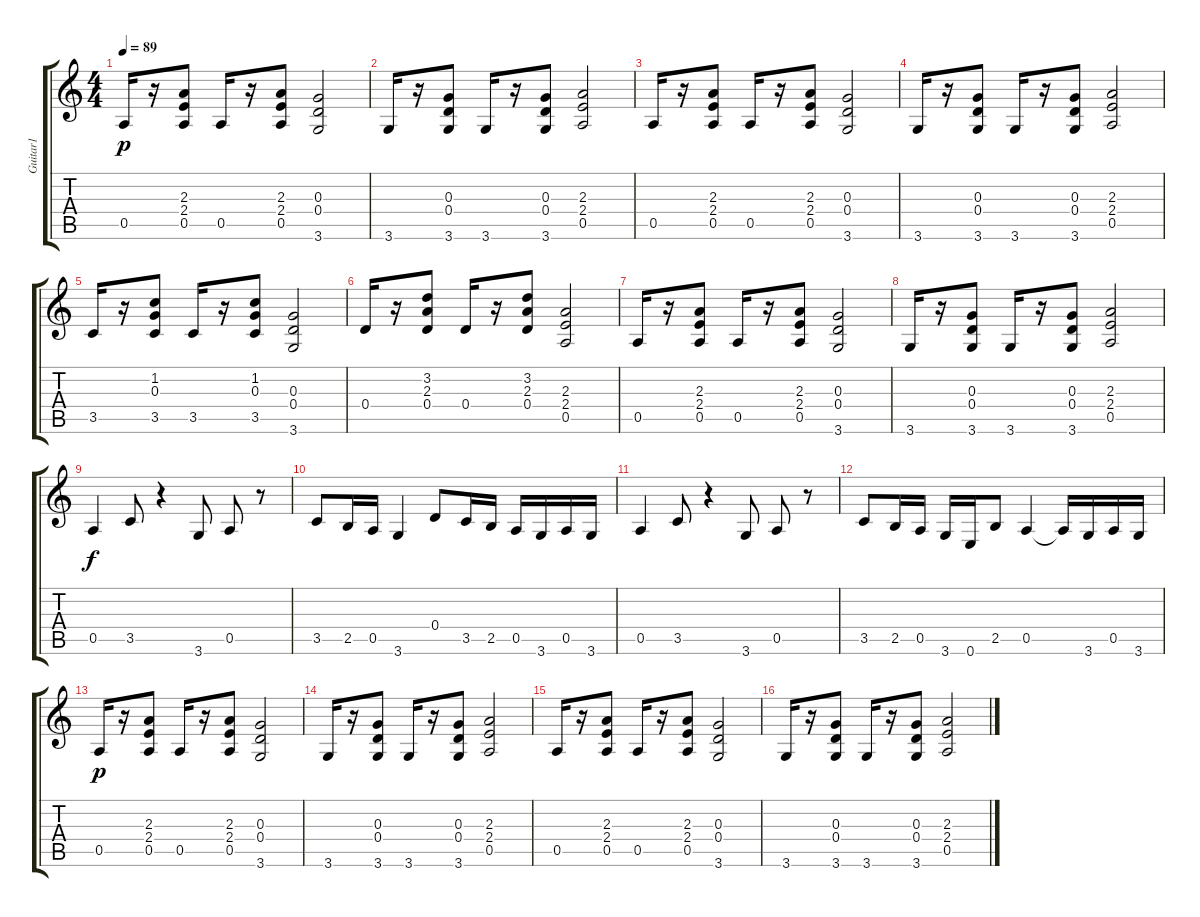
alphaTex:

\track ("Guitar1" "Guitar1") {instrument overdrivenguitar}
\staff {score tabs}
\tuning (E4 B3 G3 D3 A2 E2) {hide}
\ts (4 4)
\tempo 89
\clef g2
\ks c
0.5.16{dy p} r.16 (2.3 2.4 0.5).8 0.5.16 r.16 (2.3 2.4 0.5).8 (0.3 0.4 3.6).2 |
3.6.16 r.16 (0.3 0.4 3.6).8 3.6.16 r.16 (0.3 0.4 3.6).8 (2.3 2.4 0.5).2 |
0.5.16 r.16 (2.3 2.4 0.5).8 0.5.16 r.16 (2.3 2.4 0.5).8 (0.3 0.4 3.6).2 |
3.6.16 r.16 (0.3 0.4 3.6).8 3.6.16 r.16 (0.3 0.4 3.6).8 (2.3 2.4 0.5).2 |
3.5.16 r.16 (1.2 0.3 3.5).8 3.5.16 r.16 (1.2 0.3 3.5).8 (0.3 0.4 3.6).2 |
0.4.16 r.16 (3.2 2.3 0.4).8 0.4.16 r.16 (3.2 2.3 0.4).8 (2.3 2.4 0.5).2 |
0.5.16 r.16 (2.3 2.4 0.5).8 0.5.16 r.16 (2.3 2.4 0.5).8 (0.3 0.4 3.6).2 |
3.6.16 r.16 (0.3 0.4 3.6).8 3.6.16 r.16 (0.3 0.4 3.6).8 (2.3 2.4 0.5).2 |
0.5.4{dy f} 3.5.8 r.4 3.6.8 0.5.8 r.8 |
3.5.8 2.5.16 0.5.16 3.6.4 0.4.8 3.5.16 2.5.16 0.5.16 3.6.16 0.5.16 3.6.16 |
0.5.4 3.5.8 r.4 3.6.8 0.5.8 r.8 |
3.5.8 2.5.16 0.5.16 3.6.16 0.6.16 2.5.8 0.5.4 0.5{t}.16 3.6.16 0.5.16 3.6.16 |
0.5.16{dy p} r.16 (2.3 2.4 0.5).8 0.5.16 r.16 (2.3 2.4 0.5).8 (0.3 0.4 3.6).2 |
3.6.16 r.16 (0.3 0.4 3.6).8 3.6.16 r.16 (0.3 0.4 3.6).8 (2.3 2.4 0.5).2 |
0.5.16 r.16 (2.3 2.4 0.5).8 0.5.16 r.16 (2.3 2.4 0.5).8 (0.3 0.4 3.6).2 |
3.6.16 r.16 (0.3 0.4 3.6).8 3.6.16 r.16 (0.3 0.4 3.6).8 (2.3 2.4 0.5).2
